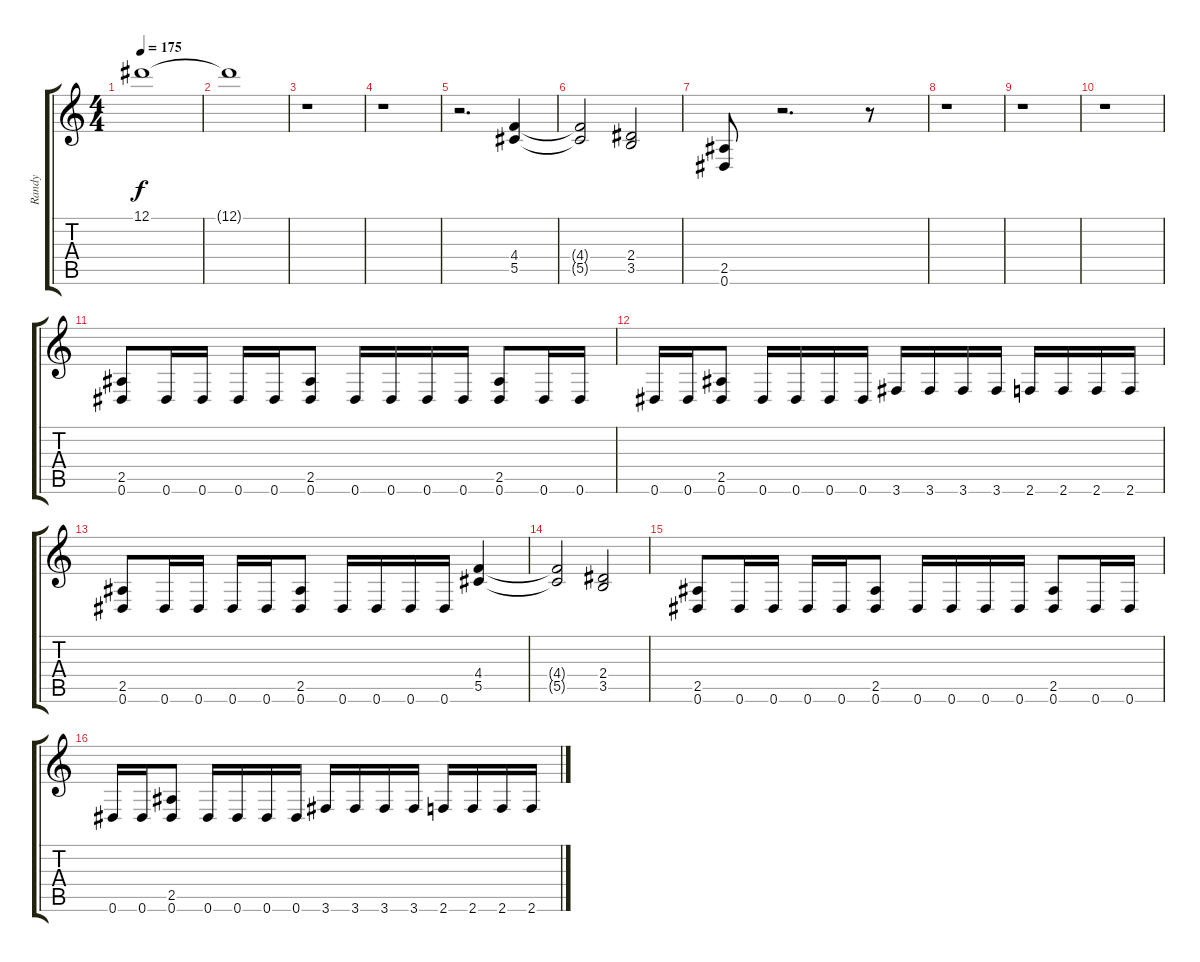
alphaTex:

\track ("Randy" "Randy") {instrument distortionguitar}
\staff {score tabs}
\tuning (Eb4 Bb3 Gb3 Db3 Ab2 Eb2) {hide}
\ts (4 4)
\tempo 175
\clef g2
\ks c
12.1{t}.1{dy f} |
12.1{t}.1 |
r.1 |
r.1 |
r.2{d} (4.4 5.5).4 |
(4.4{t} 5.5{t}).2 (2.4 3.5).2 |
(2.5 0.6).8 r.2{d} r.8 |
r.1 |
r.1 |
r.1 |
(2.5 0.6).8{volume 8 balance 13} 0.6.16 0.6.16 0.6.16 0.6.16 (2.5 0.6).8 0.6.16 0.6.16 0.6.16 0.6.16 (2.5 0.6).8 0.6.16 0.6.16 |
0.6.16 0.6.16 (2.5 0.6).8 0.6.16 0.6.16 0.6.16 0.6.16 3.6.16 3.6.16 3.6.16 3.6.16 2.6.16 2.6.16 2.6.16 2.6.16 |
(2.5 0.6).8 0.6.16 0.6.16 0.6.16 0.6.16 (2.5 0.6).8 0.6.16 0.6.16 0.6.16 0.6.16 (4.4 5.5).4 |
(4.4{t} 5.5{t}).2 (2.4 3.5).2 |
(2.5 0.6).8 0.6.16 0.6.16 0.6.16 0.6.16 (2.5 0.6).8 0.6.16 0.6.16 0.6.16 0.6.16 (2.5 0.6).8 0.6.16 0.6.16 |
0.6.16 0.6.16 (2.5 0.6).8 0.6.16 0.6.16 0.6.16 0.6.16 3.6.16 3.6.16 3.6.16 3.6.16 2.6.16 2.6.16 2.6.16 2.6.16
